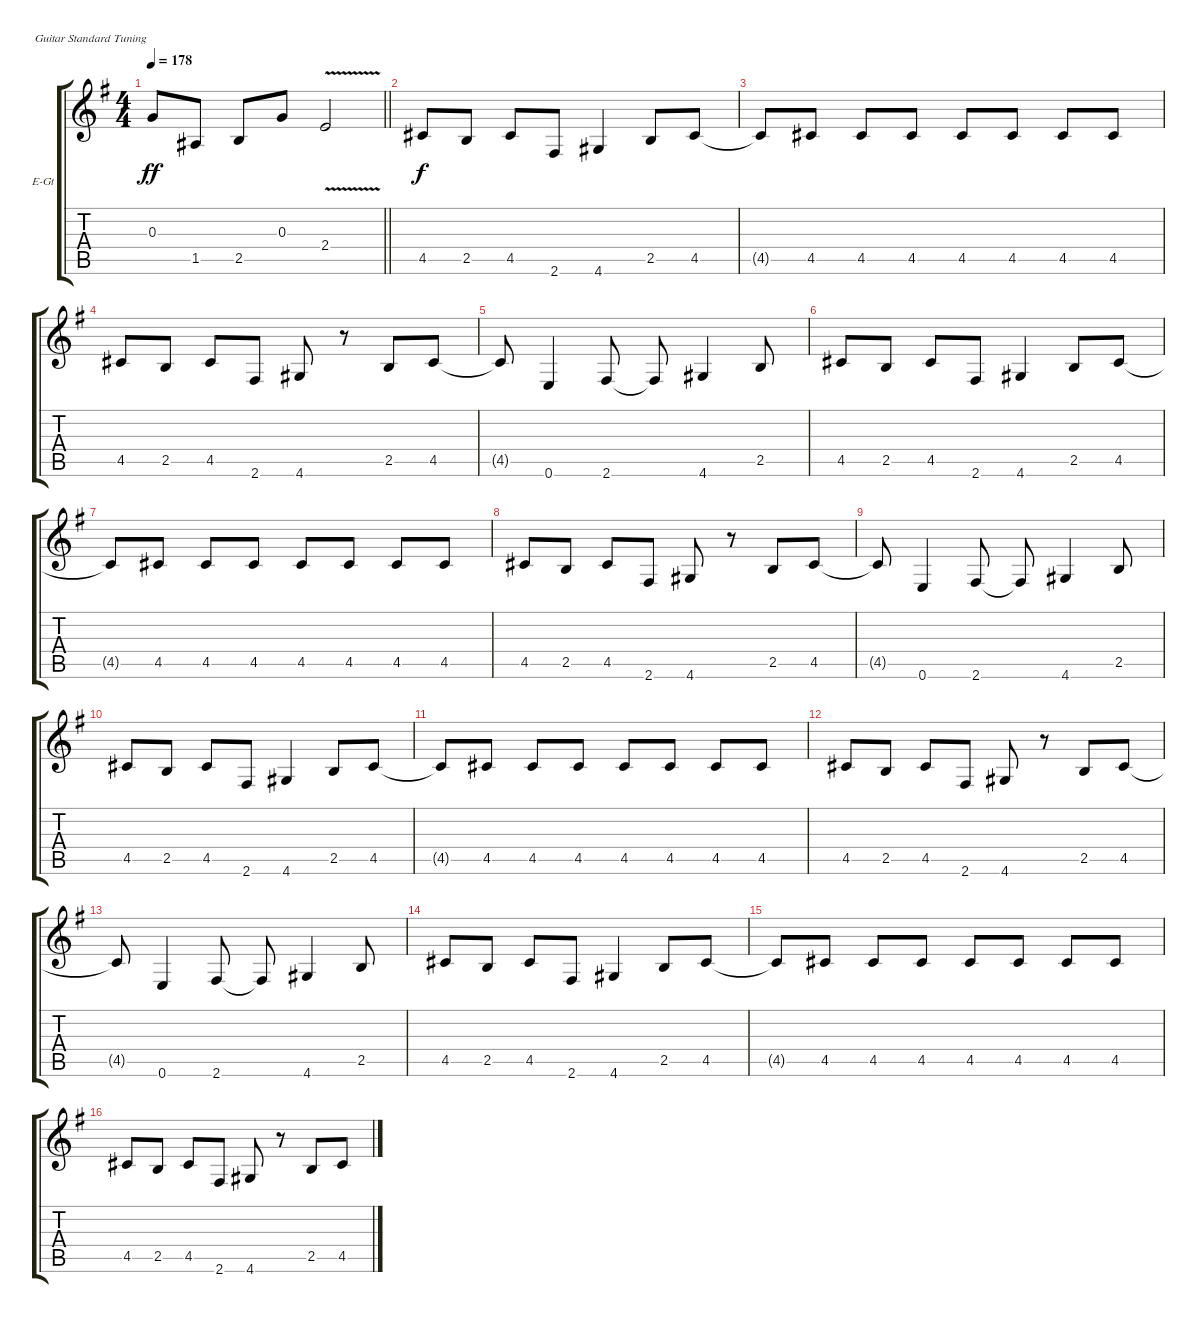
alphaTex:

\bracketExtendMode groupsimilarinstruments
\firstSystemTrackNameOrientation horizontal
\otherSystemsTrackNameOrientation horizontal
\track ("guitar 2" "E-Gt") {instrument distortionguitar}
\staff {score tabs}
\tuning (E4 B3 G3 D3 A2 E2)
\ts (4 4)
\tempo 178
\clef g2
\barLineRight lightlight
\ks eminor
0.3.8{dy ff} 1.5.8 2.5.8 0.3.8 2.4{v}.2 |
4.5.8{dy f} 2.5.8 4.5.8 2.6.8 4.6.4 2.5.8 4.5.8 |
4.5{t}.8 4.5.8 4.5.8 4.5.8 4.5.8 4.5.8 4.5.8 4.5.8 |
4.5.8 2.5.8 4.5.8 2.6.8 4.6.8 r.8 2.5.8 4.5.8 |
4.5{t}.8 0.6.4 2.6.8 2.6{t}.8 4.6.4 2.5.8 |
4.5.8 2.5.8 4.5.8 2.6.8 4.6.4 2.5.8 4.5.8 |
4.5{t}.8 4.5.8 4.5.8 4.5.8 4.5.8 4.5.8 4.5.8 4.5.8 |
4.5.8 2.5.8 4.5.8 2.6.8 4.6.8 r.8 2.5.8 4.5.8 |
4.5{t}.8 0.6.4 2.6.8 2.6{t}.8 4.6.4 2.5.8 |
4.5.8 2.5.8 4.5.8 2.6.8 4.6.4 2.5.8 4.5.8 |
4.5{t}.8 4.5.8 4.5.8 4.5.8 4.5.8 4.5.8 4.5.8 4.5.8 |
4.5.8 2.5.8 4.5.8 2.6.8 4.6.8 r.8 2.5.8 4.5.8 |
4.5{t}.8 0.6.4 2.6.8 2.6{t}.8 4.6.4 2.5.8 |
4.5.8 2.5.8 4.5.8 2.6.8 4.6.4 2.5.8 4.5.8 |
4.5{t}.8 4.5.8 4.5.8 4.5.8 4.5.8 4.5.8 4.5.8 4.5.8 |
4.5.8 2.5.8 4.5.8 2.6.8 4.6.8 r.8 2.5.8 4.5.8
